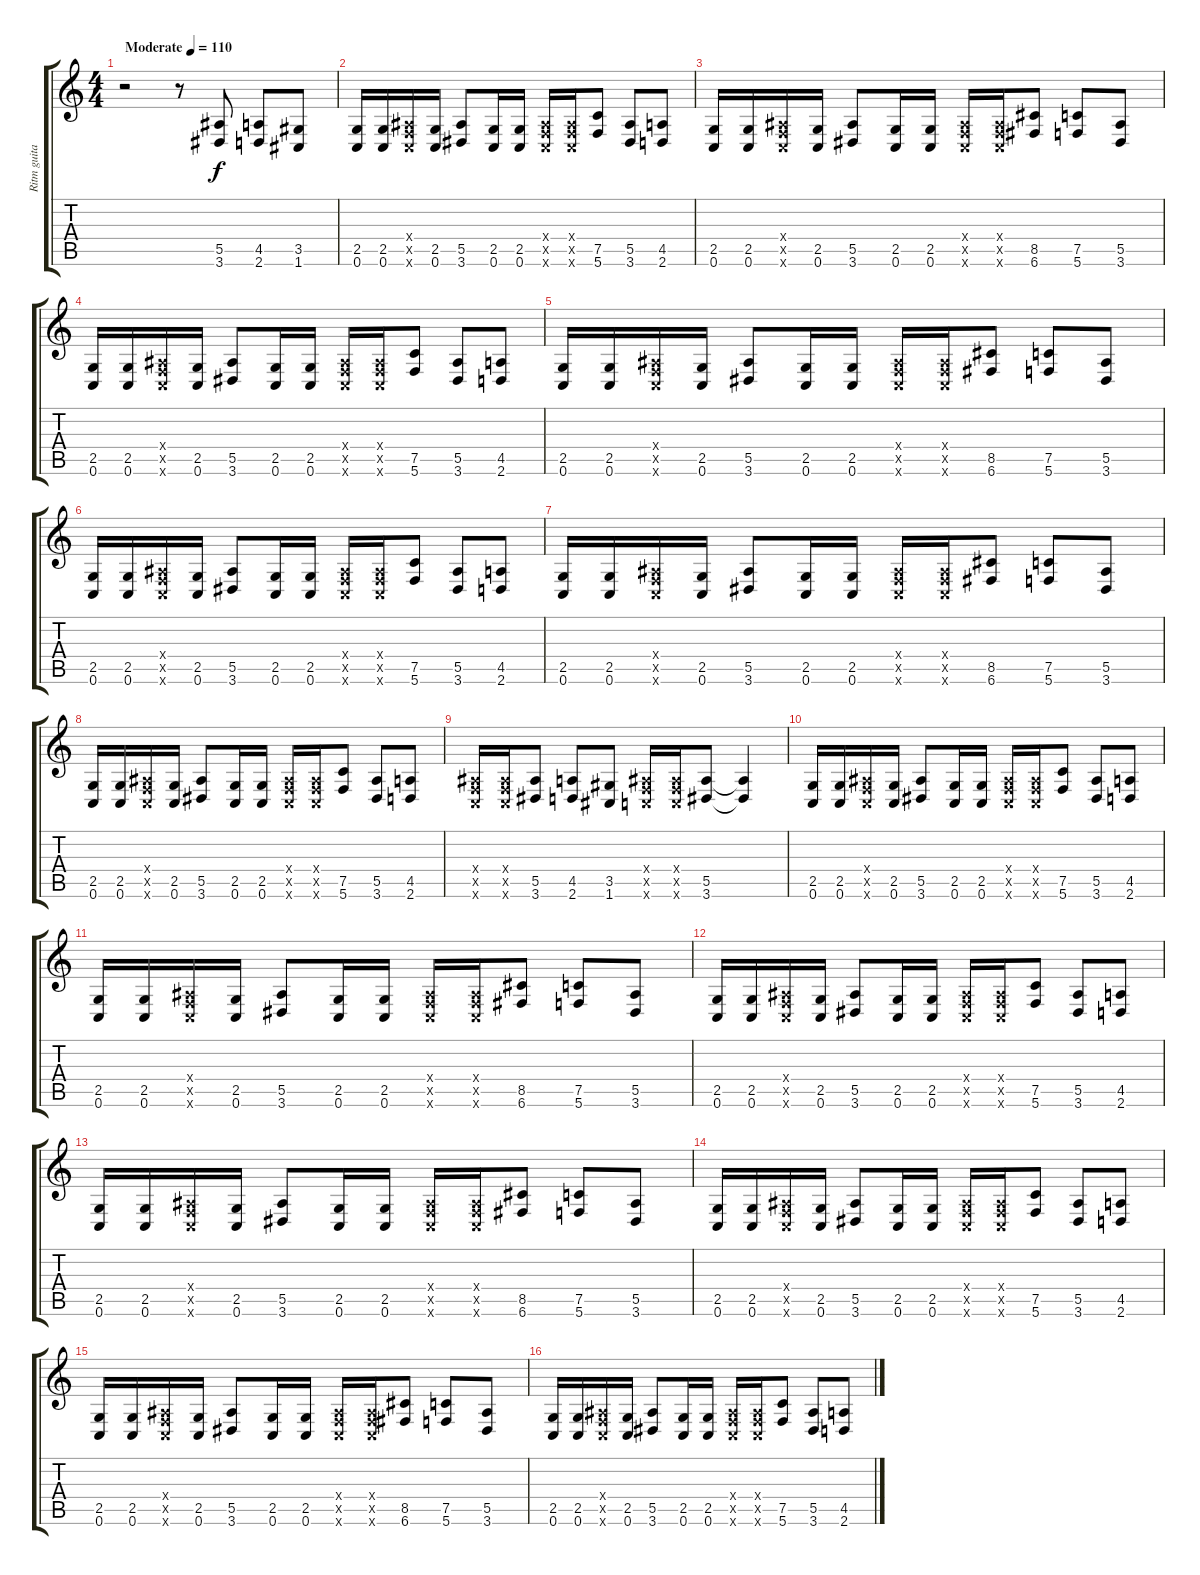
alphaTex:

\track ("Ritm guitar" "Ritm guita") {instrument distortionguitar}
\staff {score tabs}
\tuning (C4 G3 Eb3 Bb2 F2 C2) {hide}
\ts (4 4)
\tempo (110 "Moderate")
\clef g2
\ks c
r.2{dy f instrument distortionguitar} r.8 (5.5 3.6).8 (4.5 2.6).8 (3.5 1.6).8 |
(2.5 0.6).16 (2.5 0.6).16 (0.4{x} 0.5{x} 0.6{x}).16 (2.5 0.6).16 (5.5 3.6).8 (2.5 0.6).16 (2.5 0.6).16 (0.4{x} 0.5{x} 0.6{x}).16 (0.4{x} 0.5{x} 0.6{x}).16 (7.5 5.6).8 (5.5 3.6).8 (4.5 2.6).8 |
(2.5 0.6).16 (2.5 0.6).16 (0.4{x} 0.5{x} 0.6{x}).16 (2.5 0.6).16 (5.5 3.6).8 (2.5 0.6).16 (2.5 0.6).16 (0.4{x} 0.5{x} 0.6{x}).16 (0.4{x} 0.5{x} 0.6{x}).16 (8.5 6.6).8 (7.5 5.6).8 (5.5 3.6).8 |
(2.5 0.6).16 (2.5 0.6).16 (0.4{x} 0.5{x} 0.6{x}).16 (2.5 0.6).16 (5.5 3.6).8 (2.5 0.6).16 (2.5 0.6).16 (0.4{x} 0.5{x} 0.6{x}).16 (0.4{x} 0.5{x} 0.6{x}).16 (7.5 5.6).8 (5.5 3.6).8 (4.5 2.6).8 |
(2.5 0.6).16 (2.5 0.6).16 (0.4{x} 0.5{x} 0.6{x}).16 (2.5 0.6).16 (5.5 3.6).8 (2.5 0.6).16 (2.5 0.6).16 (0.4{x} 0.5{x} 0.6{x}).16 (0.4{x} 0.5{x} 0.6{x}).16 (8.5 6.6).8 (7.5 5.6).8 (5.5 3.6).8 |
(2.5 0.6).16 (2.5 0.6).16 (0.4{x} 0.5{x} 0.6{x}).16 (2.5 0.6).16 (5.5 3.6).8 (2.5 0.6).16 (2.5 0.6).16 (0.4{x} 0.5{x} 0.6{x}).16 (0.4{x} 0.5{x} 0.6{x}).16 (7.5 5.6).8 (5.5 3.6).8 (4.5 2.6).8 |
(2.5 0.6).16 (2.5 0.6).16 (0.4{x} 0.5{x} 0.6{x}).16 (2.5 0.6).16 (5.5 3.6).8 (2.5 0.6).16 (2.5 0.6).16 (0.4{x} 0.5{x} 0.6{x}).16 (0.4{x} 0.5{x} 0.6{x}).16 (8.5 6.6).8 (7.5 5.6).8 (5.5 3.6).8 |
(2.5 0.6).16 (2.5 0.6).16 (0.4{x} 0.5{x} 0.6{x}).16 (2.5 0.6).16 (5.5 3.6).8 (2.5 0.6).16 (2.5 0.6).16 (0.4{x} 0.5{x} 0.6{x}).16 (0.4{x} 0.5{x} 0.6{x}).16 (7.5 5.6).8 (5.5 3.6).8 (4.5 2.6).8 |
(0.4{x} 0.5{x} 0.6{x}).16 (0.4{x} 0.5{x} 0.6{x}).16 (5.5 3.6).8 (4.5 2.6).8 (3.5 1.6).8 (0.4{x} 0.5{x} 0.6{x}).16 (0.4{x} 0.5{x} 0.6{x}).16 (5.5 3.6).8 (5.5{t} 3.6{t}).4 |
(2.5 0.6).16{balance 8} (2.5 0.6).16 (0.4{x} 0.5{x} 0.6{x}).16 (2.5 0.6).16 (5.5 3.6).8 (2.5 0.6).16 (2.5 0.6).16 (0.4{x} 0.5{x} 0.6{x}).16 (0.4{x} 0.5{x} 0.6{x}).16 (7.5 5.6).8 (5.5 3.6).8 (4.5 2.6).8 |
(2.5 0.6).16 (2.5 0.6).16 (0.4{x} 0.5{x} 0.6{x}).16 (2.5 0.6).16 (5.5 3.6).8 (2.5 0.6).16 (2.5 0.6).16 (0.4{x} 0.5{x} 0.6{x}).16 (0.4{x} 0.5{x} 0.6{x}).16 (8.5 6.6).8 (7.5 5.6).8 (5.5 3.6).8 |
(2.5 0.6).16 (2.5 0.6).16 (0.4{x} 0.5{x} 0.6{x}).16 (2.5 0.6).16 (5.5 3.6).8 (2.5 0.6).16 (2.5 0.6).16 (0.4{x} 0.5{x} 0.6{x}).16 (0.4{x} 0.5{x} 0.6{x}).16 (7.5 5.6).8 (5.5 3.6).8 (4.5 2.6).8 |
(2.5 0.6).16 (2.5 0.6).16 (0.4{x} 0.5{x} 0.6{x}).16 (2.5 0.6).16 (5.5 3.6).8 (2.5 0.6).16 (2.5 0.6).16 (0.4{x} 0.5{x} 0.6{x}).16 (0.4{x} 0.5{x} 0.6{x}).16 (8.5 6.6).8 (7.5 5.6).8 (5.5 3.6).8 |
(2.5 0.6).16{balance 8} (2.5 0.6).16 (0.4{x} 0.5{x} 0.6{x}).16 (2.5 0.6).16 (5.5 3.6).8 (2.5 0.6).16 (2.5 0.6).16 (0.4{x} 0.5{x} 0.6{x}).16 (0.4{x} 0.5{x} 0.6{x}).16 (7.5 5.6).8 (5.5 3.6).8 (4.5 2.6).8 |
(2.5 0.6).16 (2.5 0.6).16 (0.4{x} 0.5{x} 0.6{x}).16 (2.5 0.6).16 (5.5 3.6).8 (2.5 0.6).16 (2.5 0.6).16 (0.4{x} 0.5{x} 0.6{x}).16 (0.4{x} 0.5{x} 0.6{x}).16 (8.5 6.6).8 (7.5 5.6).8 (5.5 3.6).8 |
(2.5 0.6).16 (2.5 0.6).16 (0.4{x} 0.5{x} 0.6{x}).16 (2.5 0.6).16 (5.5 3.6).8 (2.5 0.6).16 (2.5 0.6).16 (0.4{x} 0.5{x} 0.6{x}).16 (0.4{x} 0.5{x} 0.6{x}).16 (7.5 5.6).8 (5.5 3.6).8 (4.5 2.6).8
